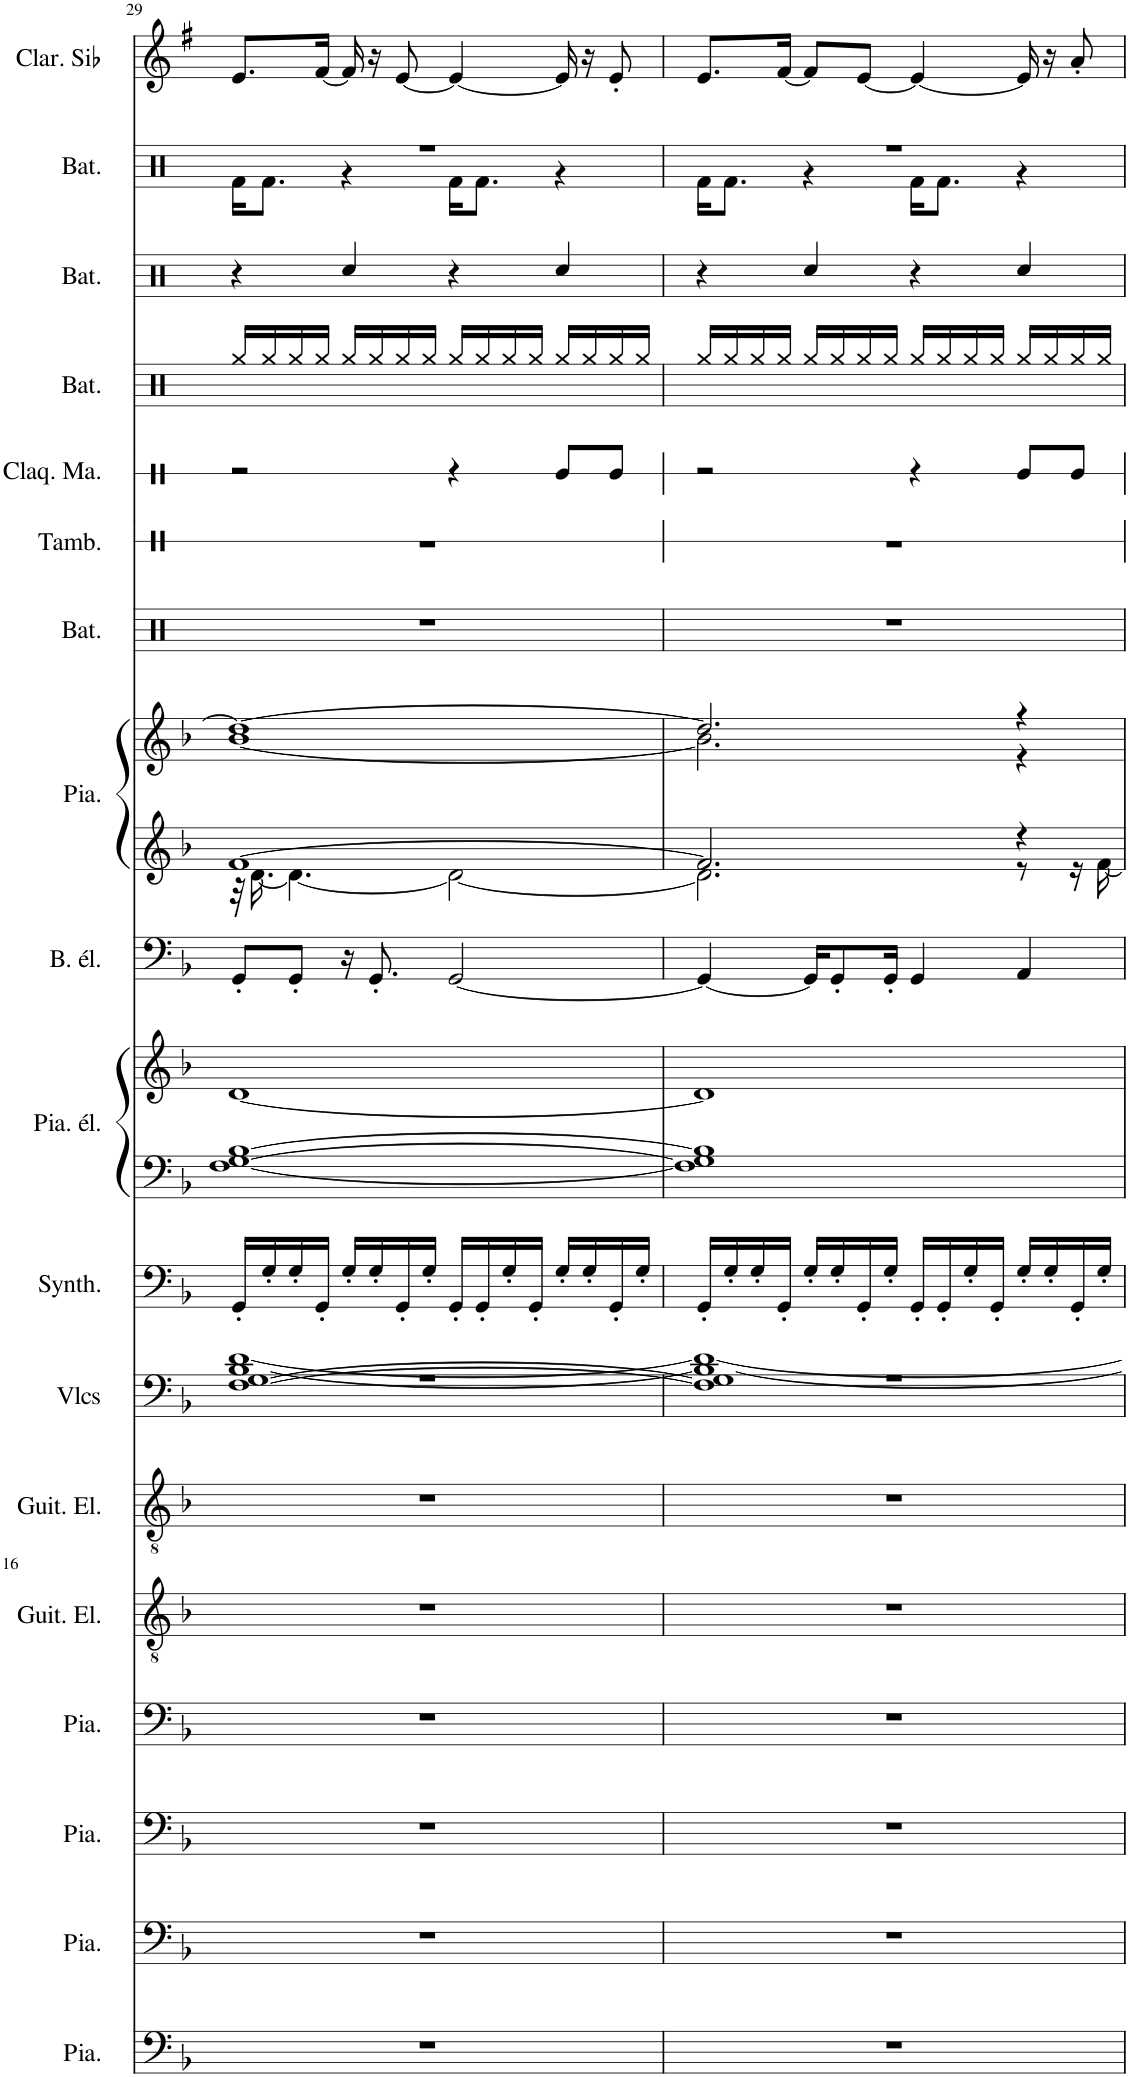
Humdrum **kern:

**kern	**kern	**kern	**kern	**kern	**kern	**kern	**kern	**kern	**kern	**kern	**kern	**kern	**kern	**kern	**kern	**kern	**kern	**kern	**kern
*part18	*part17	*part16	*part15	*part14	*part13	*part12	*part11	*part10	*part10	*part9	*part8	*part8	*part7	*part6	*part5	*part4	*part3	*part2	*part1
*staff20	*staff19	*staff18	*staff17	*staff16	*staff15	*staff14	*staff13	*staff12	*staff11	*staff10	*staff9	*staff8	*staff7	*staff6	*staff5	*staff4	*staff3	*staff2	*staff1
*I"Piano	*I"Piano	*I"Piano	*I"Piano	*I"Guitare électrique, Overdriven Guitar	*I"Guitare électrique, Overdriven Guitar	*I"Violoncelles, String Ensemble 1	*I"Synthétiseur d'effets, Lead 8 (bass + lead)	*I"Piano électrique, Electric Piano 2	*	*I"Basse électrique, Electric Bass (finger)	*I"Piano, Acoustic Grand Piano	*	*I"Batterie	*I"Tambourin	*I"Claquement de mains	*I"Batterie	*I"Batterie	*I"Batterie, Drums	*I"Clarinette en Sib
*I'Pia.	*I'Pia.	*I'Pia.	*I'Pia.	*I'Guit. El.	*I'Guit. El.	*I'Vlcs	*I'Synth.	*I'Pia. él.	*	*I'B. él.	*I'Pia.	*	*I'Bat.	*I'Tamb.	*I'Claq. Ma.	*I'Bat.	*I'Bat.	*I'Bat.	*I'Clar. Sib
!!LO:PB:g=z
*clefF4	*clefF4	*clefF4	*clefF4	*clefGv2	*clefGv2	*clefF4	*clefF4	*clefF4	*clefG2	*clefF4	*clefG2	*clefG2	*clefX	*clefX	*clefX	*clefX	*clefX	*clefX	*clefG2
*	*	*	*	*	*	*	*	*	*	*Trd7c12	*	*	*	*	*	*	*	*	*Trd1c2
*k[b-]	*k[b-]	*k[b-]	*k[b-]	*k[b-]	*k[b-]	*k[b-]	*k[b-]	*k[b-]	*k[b-]	*k[b-]	*k[b-]	*k[b-]	*k[]	*k[]	*k[]	*k[]	*k[]	*k[]	*k[f#]
*M4/4	*M4/4	*M4/4	*M4/4	*M4/4	*M4/4	*M4/4	*M4/4	*M4/4	*M4/4	*M4/4	*M4/4	*M4/4	*M4/4	*M4/4	*M4/4	*M4/4	*M4/4	*M4/4	*M4/4
=29	=29	=29	=29	=29	=29	=29	=29	=29	=29	=29	=29	=29	=29	=29	=29	=29	=29	=29	=29
*	*	*	*	*	*	*^	*	*	*	*	*^	*^	*	*	*	*	*	*^	*
*	*	*	*	*	*	*	*^	*	*	*	*	*	*	*	*	*	*	*	*	*	*	*	*
1r	1r	1r	1r	1r	1r	1r	[1B- [1d	[1F [1G	16GG'/LL	[1F [1G [1B-	[1d	8GG'/L	[1f	32r	1dd_	[1b-	1r	1r	2r	16Rgg/LL	4r	1r	16Rf\KL	8.e/L
.	.	.	.	.	.	.	.	.	.	.	.	.	.	[16.d\	.	.	.	.	.	.	.	.	.	.
.	.	.	.	.	.	.	.	.	16G'/	.	.	.	.	.	.	.	.	.	.	16Rgg/	.	.	8.Rf\J	.
.	.	.	.	.	.	.	.	.	16G'/	.	.	8GG'/J	.	4.d\_	.	.	.	.	.	16Rgg/	.	.	.	.
.	.	.	.	.	.	.	.	.	16GG'/JJ	.	.	.	.	.	.	.	.	.	.	16Rgg/JJ	.	.	.	[16f#/Jk
.	.	.	.	.	.	.	.	.	16G'/LL	.	.	16r	.	.	.	.	.	.	.	16Rgg/LL	4Rcc/	.	4r	16f#/]
.	.	.	.	.	.	.	.	.	16G'/	.	.	8.GG'/	.	.	.	.	.	.	.	16Rgg/	.	.	.	16r
.	.	.	.	.	.	.	.	.	16GG'/	.	.	.	.	.	.	.	.	.	.	16Rgg/	.	.	.	[8e/
.	.	.	.	.	.	.	.	.	16G'/JJ	.	.	.	.	.	.	.	.	.	.	16Rgg/JJ	.	.	.	.
.	.	.	.	.	.	.	.	.	16GG'/LL	.	.	[2GG/	.	2d\_	.	.	.	.	4r	16Rgg/LL	4r	.	16Rf\KL	4e/_
.	.	.	.	.	.	.	.	.	16GG'/	.	.	.	.	.	.	.	.	.	.	16Rgg/	.	.	8.Rf\J	.
.	.	.	.	.	.	.	.	.	16G'/	.	.	.	.	.	.	.	.	.	.	16Rgg/	.	.	.	.
.	.	.	.	.	.	.	.	.	16GG'/JJ	.	.	.	.	.	.	.	.	.	.	16Rgg/JJ	.	.	.	.
.	.	.	.	.	.	.	.	.	16G'/LL	.	.	.	.	.	.	.	.	.	8Re/L	16Rgg/LL	4Rcc/	.	4r	16e/]
.	.	.	.	.	.	.	.	.	16G'/	.	.	.	.	.	.	.	.	.	.	16Rgg/	.	.	.	16r
.	.	.	.	.	.	.	.	.	16GG'/	.	.	.	.	.	.	.	.	.	8Re/J	16Rgg/	.	.	.	8e'/
.	.	.	.	.	.	.	.	.	16G'/JJ	.	.	.	.	.	.	.	.	.	.	16Rgg/JJ	.	.	.	.
=30	=30	=30	=30	=30	=30	=30	=30	=30	=30	=30	=30	=30	=30	=30	=30	=30	=30	=30	=30	=30	=30	=30	=30	=30
1r	1r	1r	1r	1r	1r	1r	1B-_ 1d_	1F] 1G]	16GG'/LL	1F] 1G] 1B-]	1d]	4GG/_	2.f/]	2.d\]	2.dd/]	2.b-\]	1r	1r	2r	16Rgg/LL	4r	1r	16Rf\KL	8.e/L
.	.	.	.	.	.	.	.	.	16G'/	.	.	.	.	.	.	.	.	.	.	16Rgg/	.	.	8.Rf\J	.
.	.	.	.	.	.	.	.	.	16G'/	.	.	.	.	.	.	.	.	.	.	16Rgg/	.	.	.	.
.	.	.	.	.	.	.	.	.	16GG'/JJ	.	.	.	.	.	.	.	.	.	.	16Rgg/JJ	.	.	.	[16f#/Jk
.	.	.	.	.	.	.	.	.	16G'/LL	.	.	16GG/KL]	.	.	.	.	.	.	.	16Rgg/LL	4Rcc/	.	4r	8f#/L]
.	.	.	.	.	.	.	.	.	16G'/	.	.	8GG'/	.	.	.	.	.	.	.	16Rgg/	.	.	.	.
.	.	.	.	.	.	.	.	.	16GG'/	.	.	.	.	.	.	.	.	.	.	16Rgg/	.	.	.	[8e/J
.	.	.	.	.	.	.	.	.	16G'/JJ	.	.	16GG'/Jk	.	.	.	.	.	.	.	16Rgg/JJ	.	.	.	.
.	.	.	.	.	.	.	.	.	16GG'/LL	.	.	4GG/	.	.	.	.	.	.	4r	16Rgg/LL	4r	.	16Rf\KL	4e/_
.	.	.	.	.	.	.	.	.	16GG'/	.	.	.	.	.	.	.	.	.	.	16Rgg/	.	.	8.Rf\J	.
.	.	.	.	.	.	.	.	.	16G'/	.	.	.	.	.	.	.	.	.	.	16Rgg/	.	.	.	.
.	.	.	.	.	.	.	.	.	16GG'/JJ	.	.	.	.	.	.	.	.	.	.	16Rgg/JJ	.	.	.	.
.	.	.	.	.	.	.	.	.	16G'/LL	.	.	4AA/	4r	8r	4r	4r	.	.	8Re/L	16Rgg/LL	4Rcc/	.	4r	16e/]
.	.	.	.	.	.	.	.	.	16G'/	.	.	.	.	.	.	.	.	.	.	16Rgg/	.	.	.	16r
.	.	.	.	.	.	.	.	.	16GG'/	.	.	.	.	16r	.	.	.	.	8Re/J	16Rgg/	.	.	.	8a'/
.	.	.	.	.	.	.	.	.	16G'/JJ	.	.	.	.	[16f\	.	.	.	.	.	16Rgg/JJ	.	.	.	.
*	*	*	*	*	*	*	*	*	*	*	*	*	*v	*v	*	*	*	*	*	*	*	*v	*v	*
*	*	*	*	*	*	*v	*v	*v	*	*	*	*	*	*v	*v	*	*	*	*	*	*	*
=	=	=	=	=	=	=	=	=	=	=	=	=	=	=	=	=	=	=	=
*-	*-	*-	*-	*-	*-	*-	*-	*-	*-	*-	*-	*-	*-	*-	*-	*-	*-	*-	*-
